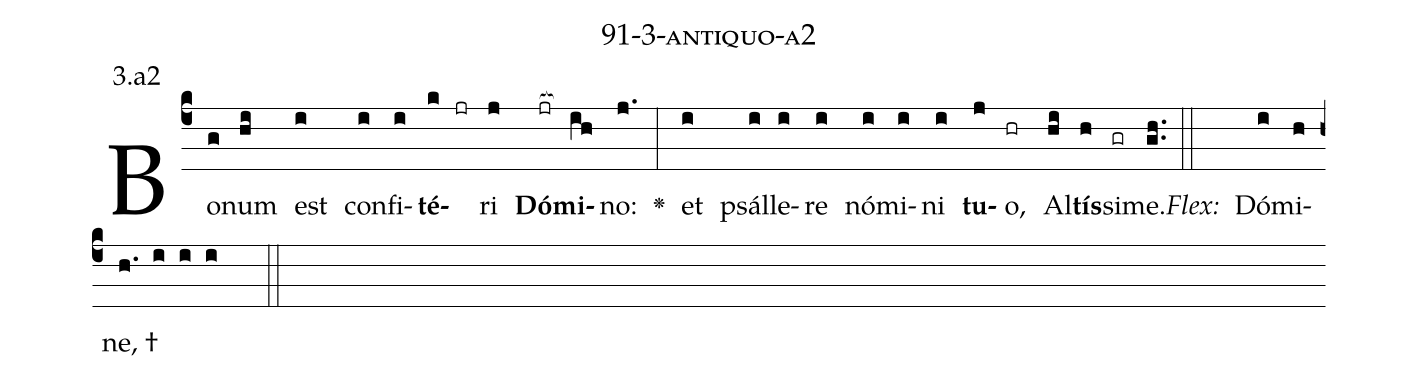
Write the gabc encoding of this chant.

name: 91-3-antiquo-a2;
annotation: 3.a2;
%%
(c4)Bo(g)num(hi) est(i) con(i)fi(i)<b>té</b>(k jr)ri(j) <b>Dó</b>(jr[ocb:1{])<b>mi</b>(ih[ocb:0}])no:(j.) <v>\greheightstar</v>(:) et(i) psál(i)le(i)re(i) nó(i)mi(i)ni(i) <b>tu</b>(j)o,(hr) Al(hi)<b>tís</b>(h)si(gr)me.(gh..) (::)
<i>Flex:</i>()  Dó(i)mi(h)ne, †(h. i i i  ::)

%E(i) u(i) o(j) u(hi) a(h) e.(gh..) (::)
